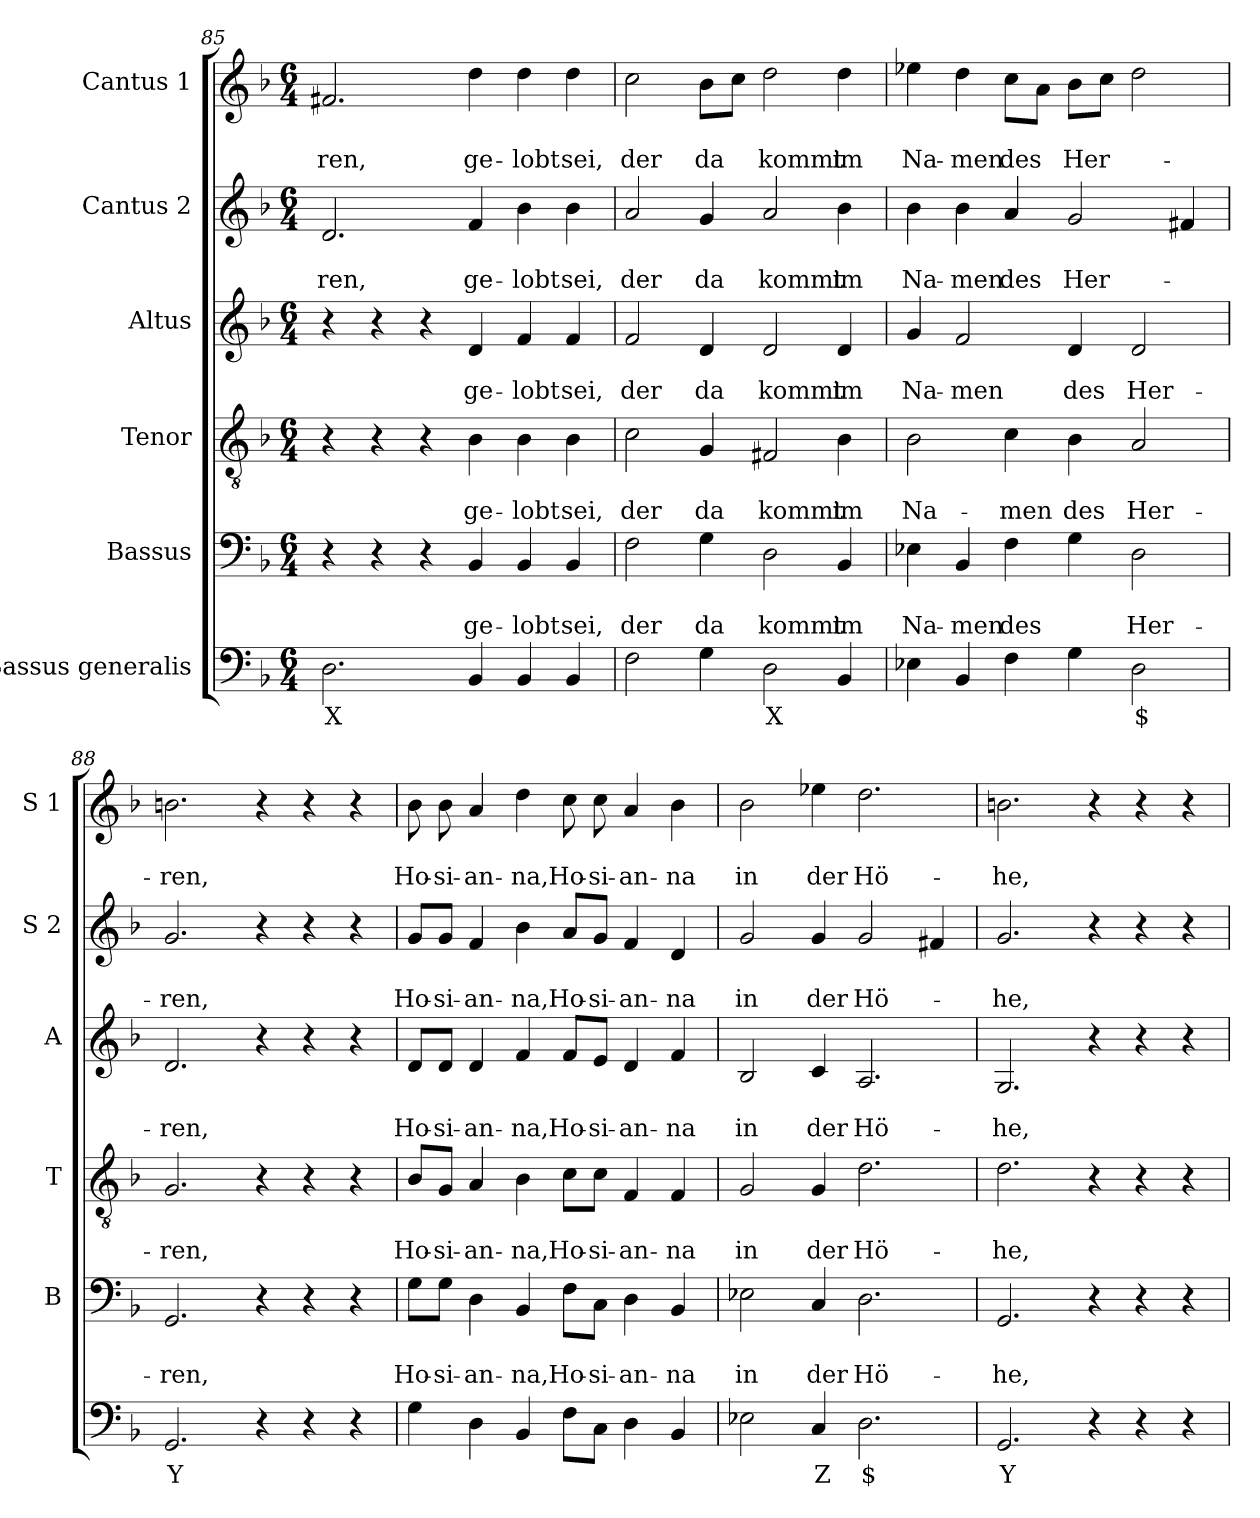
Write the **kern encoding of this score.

**kern	**text	**kern	**text	**text	**kern	**text	**text	**kern	**text	**text	**kern	**text	**text	**kern	**text	**text
*part6	*part6	*part5	*part5	*part5	*part4	*part4	*part4	*part3	*part3	*part3	*part2	*part2	*part2	*part1	*part1	*part1
*staff6	*staff6	*staff5	*staff5	*staff5	*staff4	*staff4	*staff4	*staff3	*staff3	*staff3	*staff2	*staff2	*staff2	*staff1	*staff1	*staff1
*I"Bassus generalis	*	*I"Bassus	*	*	*I"Tenor	*	*	*I"Altus	*	*	*I"Cantus 2	*	*	*I"Cantus 1	*	*
*	*	*I'B	*	*	*I'T	*	*	*I'A	*	*	*I'S 2	*	*	*I'S 1	*	*
*clefF4	*	*clefF4	*	*	*clefGv2	*	*	*clefG2	*	*	*clefG2	*	*	*clefG2	*	*
*k[b-]	*	*k[b-]	*	*	*k[b-]	*	*	*k[b-]	*	*	*k[b-]	*	*	*k[b-]	*	*
*F:	*	*F:	*	*	*F:	*	*	*F:	*	*	*F:	*	*	*F:	*	*
*M6/4	*	*M6/4	*	*	*M6/4	*	*	*M6/4	*	*	*M6/4	*	*	*M6/4	*	*
=85	=85	=85	=85	=85	=85	=85	=85	=85	=85	=85	=85	=85	=85	=85	=85	=85
!	!LO:LY:b	!	!	!	!	!	!	!	!	!	!	!	!LO:LY:b	!	!	!LO:LY:b
2.D\	X	4r	.	.	4r	.	.	4r	.	.	2.d/	.	-ren,	2.f#X/	.	-ren,
.	.	4r	.	.	4r	.	.	4r	.	.	.	.	.	.	.	.
.	.	4r	.	.	4r	.	.	4r	.	.	.	.	.	.	.	.
!	!	!	!	!LO:LY:b	!	!	!LO:LY:b	!	!	!LO:LY:b	!	!	!LO:LY:b	!	!	!LO:LY:b
4BB-/	.	4BB-/	.	ge-	4B-\	.	ge-	4d/	.	ge-	4f/	.	ge-	4dd\	.	ge-
!	!	!	!	!LO:LY:b	!	!	!LO:LY:b	!	!	!LO:LY:b	!	!	!LO:LY:b	!	!	!LO:LY:b
4BB-/	.	4BB-/	.	-lobt	4B-\	.	-lobt	4f/	.	-lobt	4b-\	.	-lobt	4dd\	.	-lobt
!	!	!	!	!LO:LY:b	!	!	!LO:LY:b	!	!	!LO:LY:b	!	!	!LO:LY:b	!	!	!LO:LY:b
4BB-/	.	4BB-/	.	sei,	4B-\	.	sei,	4f/	.	sei,	4b-\	.	sei,	4dd\	.	sei,
=86	=86	=86	=86	=86	=86	=86	=86	=86	=86	=86	=86	=86	=86	=86	=86	=86
!	!	!	!	!LO:LY:b	!	!	!LO:LY:b	!	!	!LO:LY:b	!	!	!LO:LY:b	!	!	!LO:LY:b
2F\	.	2F\	.	der	2c\	.	der	2f/	.	der	2a/	.	der	2cc\	.	der
!	!	!	!	!LO:LY:b	!	!	!LO:LY:b	!	!	!LO:LY:b	!	!	!LO:LY:b	!	!	!LO:LY:b
4G\	.	4G\	.	da	4G/	.	da	4d/	.	da	4g/	.	da	8b-\L	.	da
.	.	.	.	.	.	.	.	.	.	.	.	.	.	8cc\J	.	.
!	!LO:LY:b	!	!	!LO:LY:b	!	!	!LO:LY:b	!	!	!LO:LY:b	!	!	!LO:LY:b	!	!	!LO:LY:b
2D\	X	2D\	.	kommt	2F#X/	.	kommt	2d/	.	kommt	2a/	.	kommt	2dd\	.	kommt
!	!	!	!	!LO:LY:b	!	!	!LO:LY:b	!	!	!LO:LY:b	!	!	!LO:LY:b	!	!	!LO:LY:b
4BB-/	.	4BB-/	.	im	4B-\	.	im	4d/	.	im	4b-\	.	im	4dd\	.	im
=87	=87	=87	=87	=87	=87	=87	=87	=87	=87	=87	=87	=87	=87	=87	=87	=87
*^	*	*	*	*	*	*	*	*	*	*	*	*	*	*	*	*
!	!	!	!	!	!LO:LY:b	!	!	!LO:LY:b	!	!	!LO:LY:b	!	!	!LO:LY:b	!	!	!LO:LY:b
4E-X\	2.ryy	.	4E-X\	.	Na-	2B-\	.	Na-	4g/	.	Na-	4b-\	.	Na-	4ee-X\	.	Na-
!	!	!	!	!	!LO:LY:b	!	!	!	!	!	!LO:LY:b	!	!	!LO:LY:b	!	!	!LO:LY:b
4BB-/	.	.	4BB-/	.	-men	.	.	.	2f/	.	-men	4b-\	.	-men	4dd\	.	-men
!	!	!	!	!	!LO:LY:b	!	!	!LO:LY:b	!	!	!	!	!	!LO:LY:b	!	!	!LO:LY:b
4F\	.	.	4F\	.	des	4c\	.	-men	.	.	.	4a/	.	des	8cc\L	.	des
.	.	.	.	.	.	.	.	.	.	.	.	.	.	.	8a\J	.	.
!	!	!	!	!	!	!	!	!LO:LY:b	!	!	!LO:LY:b	!	!	!LO:LY:b	!	!	!LO:LY:b
4G\	4ryy	.	4G\	.	.	4B-\	.	des	4d/	.	des	2g/	.	Her-	8b-\L	.	Her-
.	.	.	.	.	.	.	.	.	.	.	.	.	.	.	8cc\J	.	.
!	!	!LO:LY:b	!	!	!LO:LY:b	!	!	!LO:LY:b	!	!	!LO:LY:b	!	!	!	!	!	!
2D\	4ryy	$	2D\	.	Her-	2A/	.	Her-	2d/	.	Her-	.	.	.	2dd\	.	.
!	!	!LO:LY:b	!	!	!	!	!	!	!	!	!	!	!	!	!	!	!
.	4ryy	X	.	.	.	.	.	.	.	.	.	4f#X/	.	.	.	.	.
!!LO:LB:g=z
=88	=88	=88	=88	=88	=88	=88	=88	=88	=88	=88	=88	=88	=88	=88	=88	=88	=88
!	!	!LO:LY:b	!	!	!LO:LY:b	!	!	!LO:LY:b	!	!	!LO:LY:b	!	!	!LO:LY:b	!	!	!LO:LY:b
*v	*v	*	*	*	*	*	*	*	*	*	*	*	*	*	*	*	*
2.GG/	Y	2.GG/	.	-ren,	2.G/	.	-ren,	2.d/	.	-ren,	2.g/	.	-ren,	2.bn\	.	-ren,
4r	.	4r	.	.	4r	.	.	4r	.	.	4r	.	.	4r	.	.
4r	.	4r	.	.	4r	.	.	4r	.	.	4r	.	.	4r	.	.
4r	.	4r	.	.	4r	.	.	4r	.	.	4r	.	.	4r	.	.
=89	=89	=89	=89	=89	=89	=89	=89	=89	=89	=89	=89	=89	=89	=89	=89	=89
!	!	!	!	!LO:LY:b	!	!	!LO:LY:b	!	!	!LO:LY:b	!	!	!LO:LY:b	!	!	!LO:LY:b
4G\	.	8G\L	.	Ho-	8B-/L	.	Ho-	8d/L	.	Ho-	8g/L	.	Ho-	8b-\	.	Ho-
!	!	!	!	!LO:LY:b	!	!	!LO:LY:b	!	!	!LO:LY:b	!	!	!LO:LY:b	!	!	!LO:LY:b
.	.	8G\J	.	-si-	8G/J	.	-si-	8d/J	.	-si-	8g/J	.	-si-	8b-\	.	-si-
!	!	!	!	!LO:LY:b	!	!	!LO:LY:b	!	!	!LO:LY:b	!	!	!LO:LY:b	!	!	!LO:LY:b
4D\	.	4D\	.	-an-	4A/	.	-an-	4d/	.	-an-	4f/	.	-an-	4a/	.	-an-
!	!	!	!	!LO:LY:b	!	!	!LO:LY:b	!	!	!LO:LY:b	!	!	!LO:LY:b	!	!	!LO:LY:b
4BB-/	.	4BB-/	.	-na,	4B-\	.	-na,	4f/	.	-na,	4b-\	.	-na,	4dd\	.	-na,
!	!	!	!	!LO:LY:b	!	!	!LO:LY:b	!	!	!LO:LY:b	!	!	!LO:LY:b	!	!	!LO:LY:b
8F\L	.	8F\L	.	Ho-	8c\L	.	Ho-	8f/L	.	Ho-	8a/L	.	Ho-	8cc\	.	Ho-
!	!	!	!	!LO:LY:b	!	!	!LO:LY:b	!	!	!LO:LY:b	!	!	!LO:LY:b	!	!	!LO:LY:b
8C\J	.	8C\J	.	-si-	8c\J	.	-si-	8e/J	.	-si-	8g/J	.	-si-	8cc\	.	-si-
!	!	!	!	!LO:LY:b	!	!	!LO:LY:b	!	!	!LO:LY:b	!	!	!LO:LY:b	!	!	!LO:LY:b
4D\	.	4D\	.	-an-	4F/	.	-an-	4d/	.	-an-	4f/	.	-an-	4a/	.	-an-
!	!	!	!	!LO:LY:b	!	!	!LO:LY:b	!	!	!LO:LY:b	!	!	!LO:LY:b	!	!	!LO:LY:b
4BB-/	.	4BB-/	.	-na	4F/	.	-na	4f/	.	-na	4d/	.	-na	4b-\	.	-na
=90	=90	=90	=90	=90	=90	=90	=90	=90	=90	=90	=90	=90	=90	=90	=90	=90
*^	*	*	*	*	*	*	*	*	*	*	*	*	*	*	*	*
!	!	!	!	!	!LO:LY:b	!	!	!LO:LY:b	!	!	!LO:LY:b	!	!	!LO:LY:b	!	!	!LO:LY:b
2E-X\	2ryy	.	2E-X\	.	in	2G/	.	in	2B-/	.	in	2g/	.	in	2b-\	.	in
!	!	!LO:LY:b	!	!	!LO:LY:b	!	!	!LO:LY:b	!	!	!LO:LY:b	!	!	!LO:LY:b	!	!	!LO:LY:b
4C/	4ryy	Z	4C/	.	der	4G/	.	der	4c/	.	der	4g/	.	der	4ee-X\	.	der
!	!	!LO:LY:b	!	!	!LO:LY:b	!	!	!LO:LY:b	!	!	!LO:LY:b	!	!	!LO:LY:b	!	!	!LO:LY:b
2.D\	2ryy	$	2.D\	.	Hö-	2.d\	.	Hö-	2.A/	.	Hö-	2g/	.	Hö-	2.dd\	.	Hö-
!	!	!LO:LY:b	!	!	!	!	!	!	!	!	!	!	!	!	!	!	!
.	4ryy	X	.	.	.	.	.	.	.	.	.	4f#X/	.	.	.	.	.
=91	=91	=91	=91	=91	=91	=91	=91	=91	=91	=91	=91	=91	=91	=91	=91	=91	=91
!	!	!LO:LY:b	!	!	!LO:LY:b	!	!	!LO:LY:b	!	!	!LO:LY:b	!	!	!LO:LY:b	!	!	!LO:LY:b
*v	*v	*	*	*	*	*	*	*	*	*	*	*	*	*	*	*	*
2.GG/	Y	2.GG/	.	-he,	2.d\	.	-he,	2.G/	.	-he,	2.g/	.	-he,	2.bn\	.	-he,
4r	.	4r	.	.	4r	.	.	4r	.	.	4r	.	.	4r	.	.
4r	.	4r	.	.	4r	.	.	4r	.	.	4r	.	.	4r	.	.
4r	.	4r	.	.	4r	.	.	4r	.	.	4r	.	.	4r	.	.
=	=	=	=	=	=	=	=	=	=	=	=	=	=	=	=	=
*-	*-	*-	*-	*-	*-	*-	*-	*-	*-	*-	*-	*-	*-	*-	*-	*-
